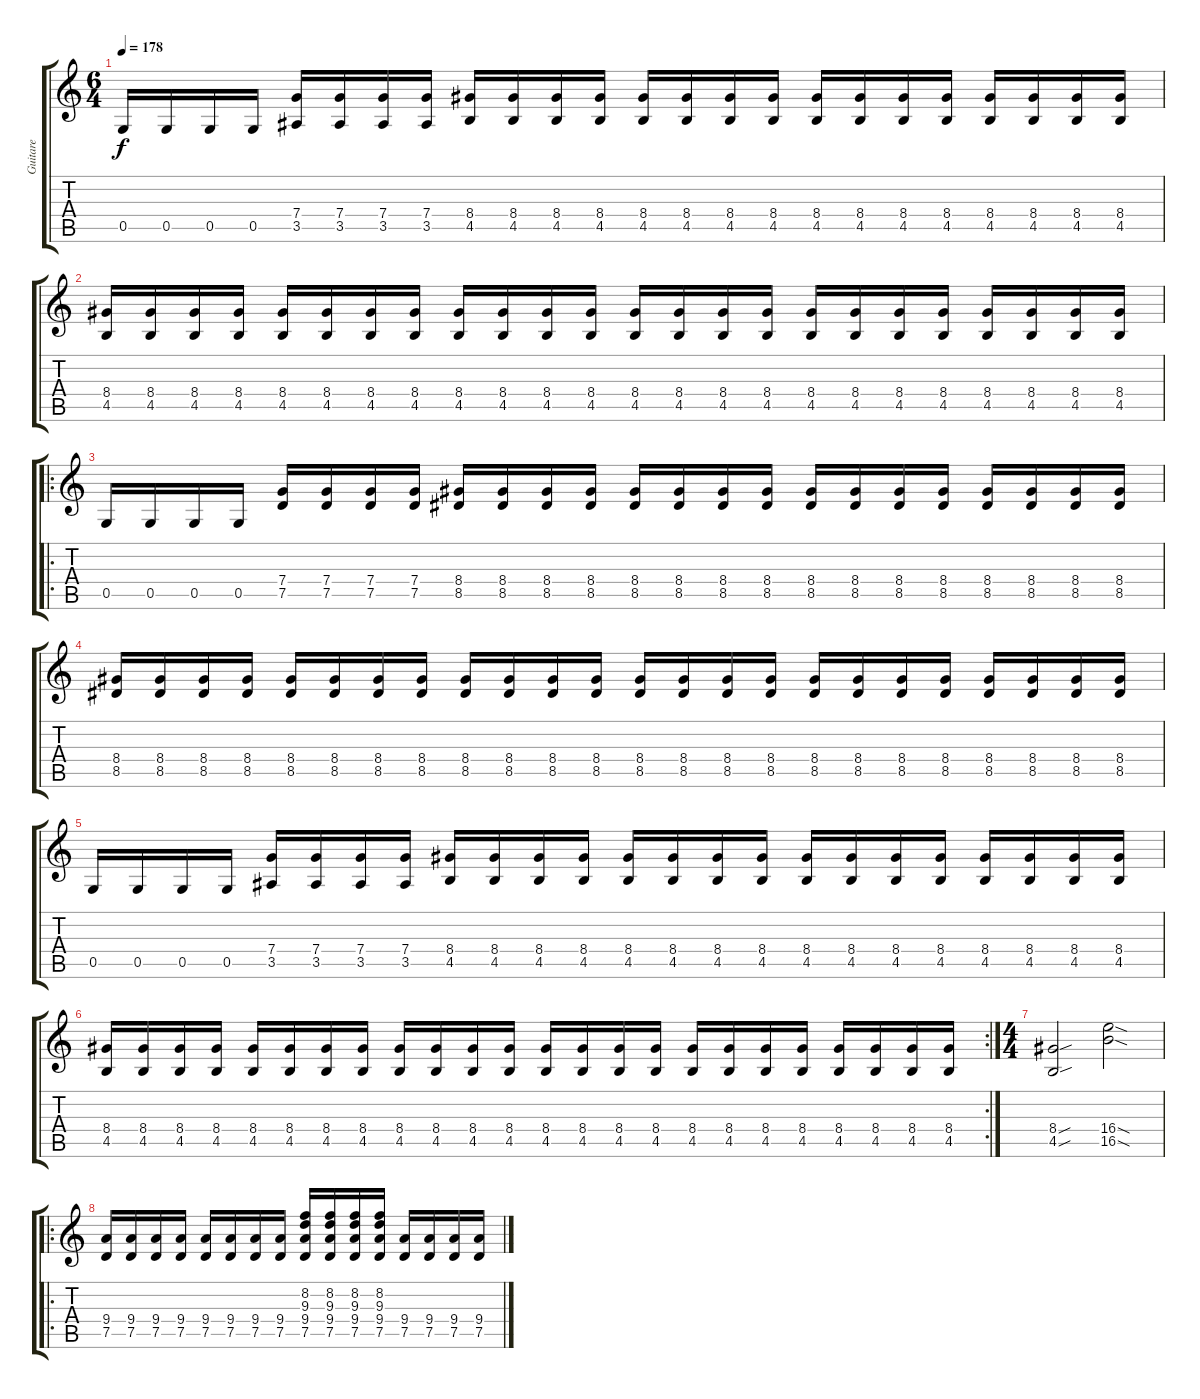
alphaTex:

\track ("Guitare" "Guitare") {instrument overdrivenguitar}
\staff {score tabs}
\tuning (D4 A3 F3 C3 G2 D2) {hide}
\ts (6 4)
\tempo 178
\clef g2
\ks c
0.5.16{dy f} 0.5.16 0.5.16 0.5.16 (7.4 3.5).16 (7.4 3.5).16 (7.4 3.5).16 (7.4 3.5).16 (8.4 4.5).16 (8.4 4.5).16 (8.4 4.5).16 (8.4 4.5).16 (8.4 4.5).16 (8.4 4.5).16 (8.4 4.5).16 (8.4 4.5).16 (8.4 4.5).16 (8.4 4.5).16 (8.4 4.5).16 (8.4 4.5).16 (8.4 4.5).16 (8.4 4.5).16 (8.4 4.5).16 (8.4 4.5).16 |
(8.4 4.5).16 (8.4 4.5).16 (8.4 4.5).16 (8.4 4.5).16 (8.4 4.5).16 (8.4 4.5).16 (8.4 4.5).16 (8.4 4.5).16 (8.4 4.5).16 (8.4 4.5).16 (8.4 4.5).16 (8.4 4.5).16 (8.4 4.5).16 (8.4 4.5).16 (8.4 4.5).16 (8.4 4.5).16 (8.4 4.5).16 (8.4 4.5).16 (8.4 4.5).16 (8.4 4.5).16 (8.4 4.5).16 (8.4 4.5).16 (8.4 4.5).16 (8.4 4.5).16 |
\ro
0.5.16 0.5.16 0.5.16 0.5.16 (7.4 7.5).16 (7.4 7.5).16 (7.4 7.5).16 (7.4 7.5).16 (8.4 8.5).16 (8.4 8.5).16 (8.4 8.5).16 (8.4 8.5).16 (8.4 8.5).16 (8.4 8.5).16 (8.4 8.5).16 (8.4 8.5).16 (8.4 8.5).16 (8.4 8.5).16 (8.4 8.5).16 (8.4 8.5).16 (8.4 8.5).16 (8.4 8.5).16 (8.4 8.5).16 (8.4 8.5).16 |
(8.4 8.5).16 (8.4 8.5).16 (8.4 8.5).16 (8.4 8.5).16 (8.4 8.5).16 (8.4 8.5).16 (8.4 8.5).16 (8.4 8.5).16 (8.4 8.5).16 (8.4 8.5).16 (8.4 8.5).16 (8.4 8.5).16 (8.4 8.5).16 (8.4 8.5).16 (8.4 8.5).16 (8.4 8.5).16 (8.4 8.5).16 (8.4 8.5).16 (8.4 8.5).16 (8.4 8.5).16 (8.4 8.5).16 (8.4 8.5).16 (8.4 8.5).16 (8.4 8.5).16 |
0.5.16 0.5.16 0.5.16 0.5.16 (7.4 3.5).16 (7.4 3.5).16 (7.4 3.5).16 (7.4 3.5).16 (8.4 4.5).16 (8.4 4.5).16 (8.4 4.5).16 (8.4 4.5).16 (8.4 4.5).16 (8.4 4.5).16 (8.4 4.5).16 (8.4 4.5).16 (8.4 4.5).16 (8.4 4.5).16 (8.4 4.5).16 (8.4 4.5).16 (8.4 4.5).16 (8.4 4.5).16 (8.4 4.5).16 (8.4 4.5).16 |
\rc 2
(8.4 4.5).16 (8.4 4.5).16 (8.4 4.5).16 (8.4 4.5).16 (8.4 4.5).16 (8.4 4.5).16 (8.4 4.5).16 (8.4 4.5).16 (8.4 4.5).16 (8.4 4.5).16 (8.4 4.5).16 (8.4 4.5).16 (8.4 4.5).16 (8.4 4.5).16 (8.4 4.5).16 (8.4 4.5).16 (8.4 4.5).16 (8.4 4.5).16 (8.4 4.5).16 (8.4 4.5).16 (8.4 4.5).16 (8.4 4.5).16 (8.4 4.5).16 (8.4 4.5).16 |
\ts (4 4)
(8.4{sou} 4.5{sou}).2 (16.4{sod} 16.5{sod}).2 |
\ro
(9.4 7.5).16 (9.4 7.5).16 (9.4 7.5).16 (9.4 7.5).16 (9.4 7.5).16 (9.4 7.5).16 (9.4 7.5).16 (9.4 7.5).16 (8.2 9.3 9.4 7.5).16 (8.2 9.3 9.4 7.5).16 (8.2 9.3 9.4 7.5).16 (8.2 9.3 9.4 7.5).16 (9.4 7.5).16 (9.4 7.5).16 (9.4 7.5).16 (9.4 7.5).16
